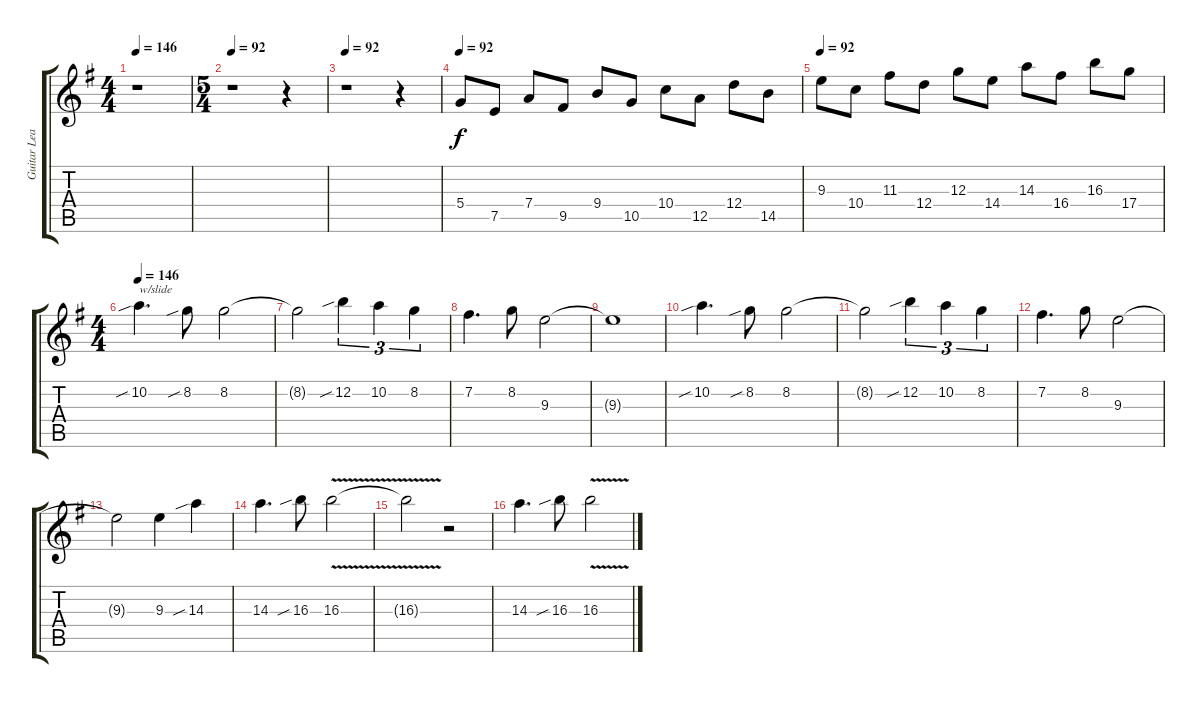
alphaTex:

\track ("Guitar Leads 1" "Guitar Lea") {instrument overdrivenguitar}
\staff {score tabs}
\tuning (E4 B3 G3 D3 A2 E2) {hide}
\ts (4 4)
\tempo 146
\clef g2
\ks g
r.1{dy f} |
\ts (5 4)
\tempo 92
r.1 r.4 |
\tempo 92
r.1 r.4 |
\tempo 92
5.4.8 7.5.8 7.4.8 9.5.8 9.4.8 10.5.8 10.4.8 12.5.8 12.4.8 14.5.8 |
\tempo 92
9.3.8 10.4.8 11.3.8 12.4.8 12.3.8 14.4.8 14.3.8 16.4.8 16.3.8 17.4.8 |
\ts (4 4)
\tempo 146
10.2{sib}.4{d txt "w/slide"} 8.2{sib}.8 8.2.2 |
8.2{t}.2 12.2{sib}.4{tu (3 2)} 10.2.4{tu (3 2)} 8.2.4{tu (3 2)} |
7.2.4{d} 8.2.8 9.3.2 |
9.3{t}.1 |
10.2{sib}.4{d} 8.2{sib}.8 8.2.2 |
8.2{t}.2 12.2{sib}.4{tu (3 2)} 10.2.4{tu (3 2)} 8.2.4{tu (3 2)} |
7.2.4{d} 8.2.8 9.3.2 |
9.3{t}.2 9.3.4 14.3{sib}.4 |
14.3.4{d} 16.3{sib}.8 16.3{v}.2 |
16.3{t}.2 r.2 |
14.3.4{d} 16.3{sib}.8 16.3{v}.2
